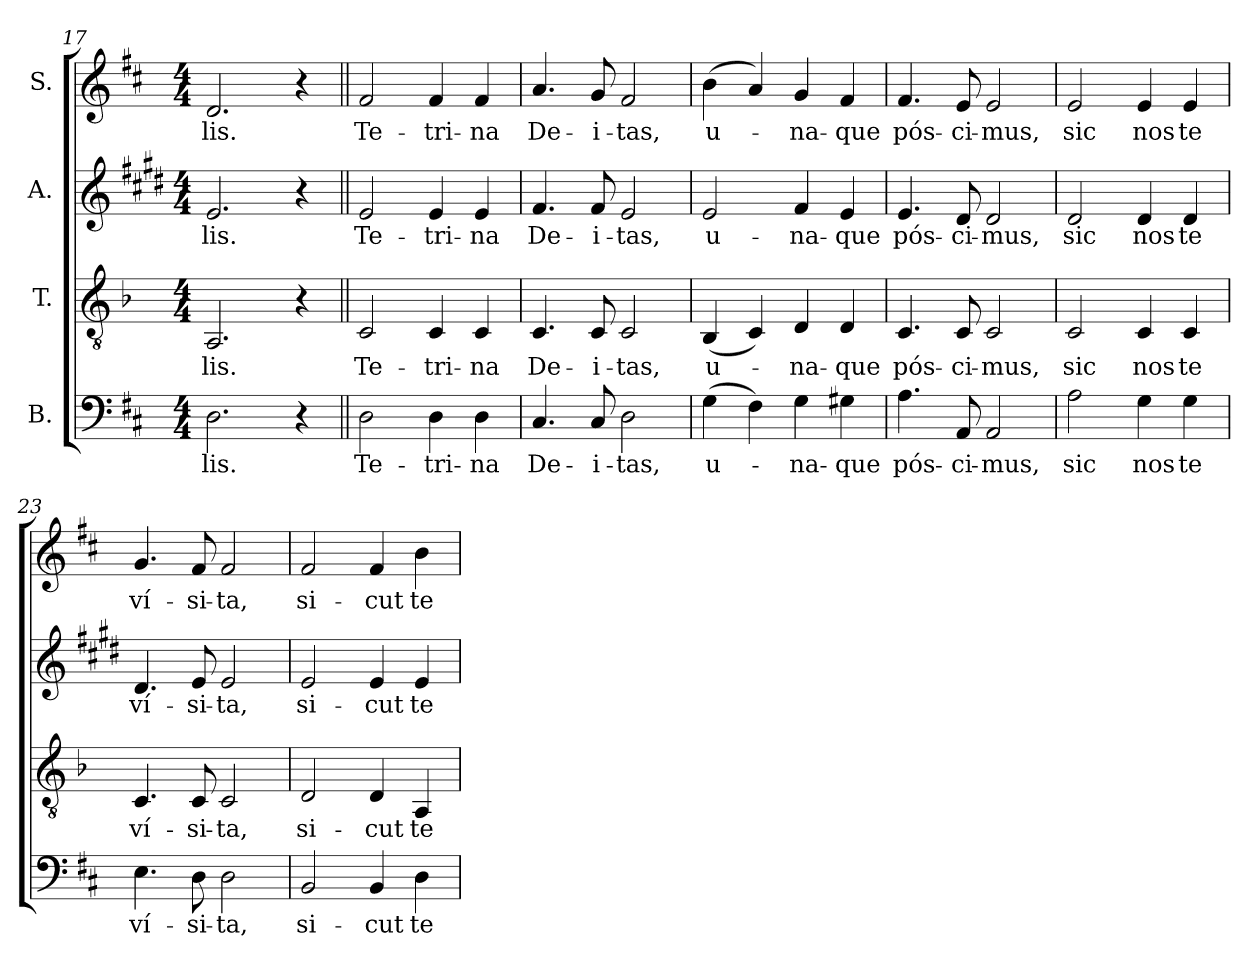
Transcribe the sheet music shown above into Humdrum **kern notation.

**kern	**text	**kern	**text	**kern	**text	**kern	**text
*part4	*part4	*part3	*part3	*part2	*part2	*part1	*part1
*staff4	*staff4	*staff3	*staff3	*staff2	*staff2	*staff1	*staff1
*I"B.	*	*I"T.	*	*I"A.	*	*I"S.	*
*clefF4	*	*clefGv2	*	*clefG2	*	*clefG2	*
*	*	*ITrd2c3	*	*ITrd1c2	*	*	*
*k[f#c#]	*	*k[f#c#]	*	*k[f#c#]	*	*k[f#c#]	*
*D:	*	*D:	*	*D:	*	*D:	*
*M4/4	*	*M4/4	*	*M4/4	*	*M4/4	*
=17	=17	=17	=17	=17	=17	=17	=17
!	!LO:LY:b:color=#000000	!	!	!	!	!	!
!	!	!	!LO:LY:b:color=#000000	!	!	!	!
!	!	!	!	!	!LO:LY:b:color=#000000	!	!
!	!	!	!	!	!	!	!LO:LY:b:color=#000000
2.Di\	-lis.	2.FF#i/	-lis.	2.di/	-lis.	2.di/	-lis.
4r	.	4r	.	4r	.	4r	.
!!LO:PB:g=z
=18||	=18||	=18||	=18||	=18||	=18||	=18||	=18||
!	!LO:LY:b:color=#000000	!	!	!	!	!	!
!	!	!	!LO:LY:b:color=#000000	!	!	!	!
!	!	!	!	!	!LO:LY:b:color=#000000	!	!
!	!	!	!	!	!	!	!LO:LY:b:color=#000000
2Di\	Te-	2AAi/	Te-	2di/	Te-	2f#i/	Te-
!	!LO:LY:b:color=#000000	!	!	!	!	!	!
!	!	!	!LO:LY:b:color=#000000	!	!	!	!
!	!	!	!	!	!LO:LY:b:color=#000000	!	!
!	!	!	!	!	!	!	!LO:LY:b:color=#000000
4Di\	-tri-	4AAi/	-tri-	4di/	-tri-	4f#i/	-tri-
!	!LO:LY:b:color=#000000	!	!	!	!	!	!
!	!	!	!LO:LY:b:color=#000000	!	!	!	!
!	!	!	!	!	!LO:LY:b:color=#000000	!	!
!	!	!	!	!	!	!	!LO:LY:b:color=#000000
4Di\	-na	4AAi/	-na	4di/	-na	4f#i/	-na
=19	=19	=19	=19	=19	=19	=19	=19
!	!LO:LY:b:color=#000000	!	!	!	!	!	!
!	!	!	!LO:LY:b:color=#000000	!	!	!	!
!	!	!	!	!	!LO:LY:b:color=#000000	!	!
!	!	!	!	!	!	!	!LO:LY:b:color=#000000
4.C#i/	De-	4.AAi/	De-	4.ei/	De-	4.ai/	De-
!	!LO:LY:b:color=#000000	!	!	!	!	!	!
!	!	!	!LO:LY:b:color=#000000	!	!	!	!
!	!	!	!	!	!LO:LY:b:color=#000000	!	!
!	!	!	!	!	!	!	!LO:LY:b:color=#000000
8C#i/	-i-	8AAi/	-i-	8ei/	-i-	8gi/	-i-
!	!LO:LY:b:color=#000000	!	!	!	!	!	!
!	!	!	!LO:LY:b:color=#000000	!	!	!	!
!	!	!	!	!	!LO:LY:b:color=#000000	!	!
!	!	!	!	!	!	!	!LO:LY:b:color=#000000
2Di\	-tas,	2AAi/	-tas,	2di/	-tas,	2f#i/	-tas,
=20	=20	=20	=20	=20	=20	=20	=20
!	!LO:LY:b:color=#000000	!	!	!	!	!	!
!	!	!	!LO:LY:b:color=#000000	!	!	!	!
!	!	!	!	!	!LO:LY:b:color=#000000	!	!
!	!	!	!	!	!	!	!LO:LY:b:color=#000000
(4Gi\	u-	(4GGi/	u-	2di/	u-	(4bi\	u-
4F#i\)	.	4AAi/)	.	.	.	4ai/)	.
!	!LO:LY:b:color=#000000	!	!	!	!	!	!
!	!	!	!LO:LY:b:color=#000000	!	!	!	!
!	!	!	!	!	!LO:LY:b:color=#000000	!	!
!	!	!	!	!	!	!	!LO:LY:b:color=#000000
4Gi\	-na-	4BBi/	-na-	4ei/	-na-	4gi/	-na-
!	!LO:LY:b:color=#000000	!	!	!	!	!	!
!	!	!	!LO:LY:b:color=#000000	!	!	!	!
!	!	!	!	!	!LO:LY:b:color=#000000	!	!
!	!	!	!	!	!	!	!LO:LY:b:color=#000000
4G#Xi\	-que	4BBi/	-que	4di/	-que	4f#i/	-que
=21	=21	=21	=21	=21	=21	=21	=21
!	!LO:LY:b:color=#000000	!	!	!	!	!	!
!	!	!	!LO:LY:b:color=#000000	!	!	!	!
!	!	!	!	!	!LO:LY:b:color=#000000	!	!
!	!	!	!	!	!	!	!LO:LY:b:color=#000000
4.Ai\	pós-	4.AAi/	pós-	4.di/	pós-	4.f#i/	pós-
!	!LO:LY:b:color=#000000	!	!	!	!	!	!
!	!	!	!LO:LY:b:color=#000000	!	!	!	!
!	!	!	!	!	!LO:LY:b:color=#000000	!	!
!	!	!	!	!	!	!	!LO:LY:b:color=#000000
8AAi/	-ci-	8AAi/	-ci-	8c#i/	-ci-	8ei/	-ci-
!	!LO:LY:b:color=#000000	!	!	!	!	!	!
!	!	!	!LO:LY:b:color=#000000	!	!	!	!
!	!	!	!	!	!LO:LY:b:color=#000000	!	!
!	!	!	!	!	!	!	!LO:LY:b:color=#000000
2AAi/	-mus,	2AAi/	-mus,	2c#i/	-mus,	2ei/	-mus,
=22	=22	=22	=22	=22	=22	=22	=22
!	!LO:LY:b:color=#000000	!	!	!	!	!	!
!	!	!	!LO:LY:b:color=#000000	!	!	!	!
!	!	!	!	!	!LO:LY:b:color=#000000	!	!
!	!	!	!	!	!	!	!LO:LY:b:color=#000000
2Ai\	sic	2AAi/	sic	2c#i/	sic	2ei/	sic
!	!LO:LY:b:color=#000000	!	!	!	!	!	!
!	!	!	!LO:LY:b:color=#000000	!	!	!	!
!	!	!	!	!	!LO:LY:b:color=#000000	!	!
!	!	!	!	!	!	!	!LO:LY:b:color=#000000
4Gi\	nos	4AAi/	nos	4c#i/	nos	4ei/	nos
!	!LO:LY:b:color=#000000	!	!	!	!	!	!
!	!	!	!LO:LY:b:color=#000000	!	!	!	!
!	!	!	!	!	!LO:LY:b:color=#000000	!	!
!	!	!	!	!	!	!	!LO:LY:b:color=#000000
4Gi\	te	4AAi/	te	4c#i/	te	4ei/	te
=23	=23	=23	=23	=23	=23	=23	=23
!	!LO:LY:b:color=#000000	!	!	!	!	!	!
!	!	!	!LO:LY:b:color=#000000	!	!	!	!
!	!	!	!	!	!LO:LY:b:color=#000000	!	!
!	!	!	!	!	!	!	!LO:LY:b:color=#000000
4.Ei\	ví-	4.AAi/	ví-	4.c#i/	ví-	4.gi/	ví-
!	!LO:LY:b:color=#000000	!	!	!	!	!	!
!	!	!	!LO:LY:b:color=#000000	!	!	!	!
!	!	!	!	!	!LO:LY:b:color=#000000	!	!
!	!	!	!	!	!	!	!LO:LY:b:color=#000000
8Di\	-si-	8AAi/	-si-	8di/	-si-	8f#i/	-si-
!	!LO:LY:b:color=#000000	!	!	!	!	!	!
!	!	!	!LO:LY:b:color=#000000	!	!	!	!
!	!	!	!	!	!LO:LY:b:color=#000000	!	!
!	!	!	!	!	!	!	!LO:LY:b:color=#000000
2Di\	-ta,	2AAi/	-ta,	2di/	-ta,	2f#i/	-ta,
=24	=24	=24	=24	=24	=24	=24	=24
!	!LO:LY:b:color=#000000	!	!	!	!	!	!
!	!	!	!LO:LY:b:color=#000000	!	!	!	!
!	!	!	!	!	!LO:LY:b:color=#000000	!	!
!	!	!	!	!	!	!	!LO:LY:b:color=#000000
2BBi/	si-	2BBi/	si-	2di/	si-	2f#i/	si-
!	!LO:LY:b:color=#000000	!	!	!	!	!	!
!	!	!	!LO:LY:b:color=#000000	!	!	!	!
!	!	!	!	!	!LO:LY:b:color=#000000	!	!
!	!	!	!	!	!	!	!LO:LY:b:color=#000000
4BBi/	-cut	4BBi/	-cut	4di/	-cut	4f#i/	-cut
!	!LO:LY:b:color=#000000	!	!	!	!	!	!
!	!	!	!LO:LY:b:color=#000000	!	!	!	!
!	!	!	!	!	!LO:LY:b:color=#000000	!	!
!	!	!	!	!	!	!	!LO:LY:b:color=#000000
4Di\	te	4FF#i/	te	4di/	te	4bi\	te
=	=	=	=	=	=	=	=
*-	*-	*-	*-	*-	*-	*-	*-
